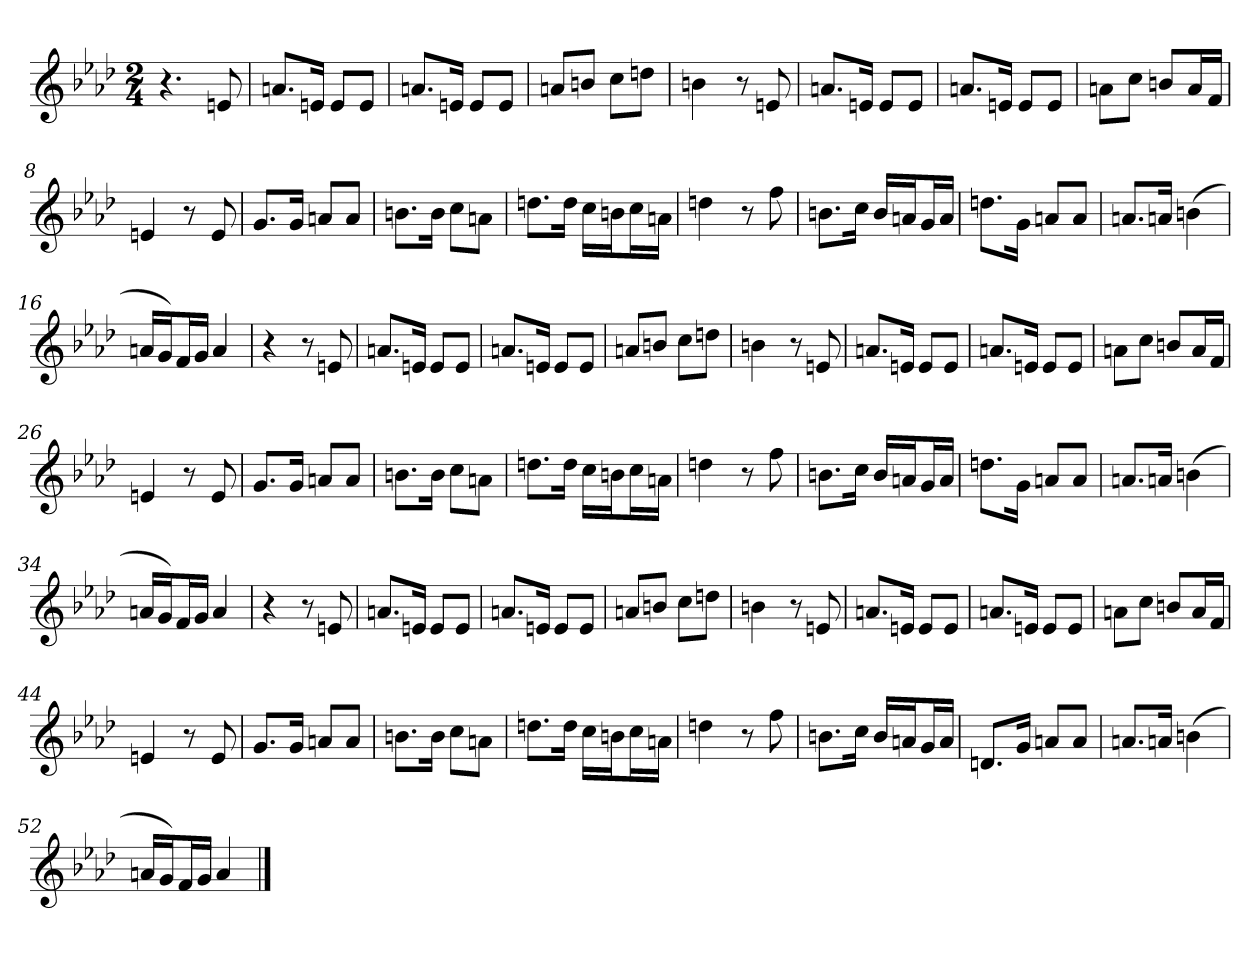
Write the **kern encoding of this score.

**kern
*part1
*staff1
*clefG2
*k[b-e-a-d-]
*M2/4
=
4.r
8en
=1
8.an/L
16en/Jk
8e/L
8e/J
=2
8.an/L
16en/Jk
8e/L
8e/J
=3
8an/L
8bn/J
8cc\L
8ddn\J
=4
4bn
8r
8en
=5
8.an/L
16en/Jk
8e/L
8e/J
=6
8.an/L
16en/Jk
8e/L
8e/J
=7
8an\L
8cc\J
8bn/L
16a/L
16f/JJ
=8
4en
8r
8e
=9
8.g/L
16g/Jk
8an/L
8a/J
=10
8.bn\L
16b\Jk
8cc\L
8an\J
=11
8.ddn\L
16dd\Jk
16cc\LL
16bn\J
16cc\L
16an\JJ
=12
4ddn
8r
8ff
=13
8.bn\L
16cc\Jk
16b/LL
16an/J
16g/L
16a/JJ
=14
8.ddn\L
16g\Jk
8an/L
8a/J
=15
8.an/L
16an/Jk
(4bn
=16
16an/LL
16g/J)
16f/L
16g/JJ
4a
=18
4r
8r
8en
=19
8.an/L
16en/Jk
8e/L
8e/J
=20
8.an/L
16en/Jk
8e/L
8e/J
=21
8an/L
8bn/J
8cc\L
8ddn\J
=22
4bn
8r
8en
=23
8.an/L
16en/Jk
8e/L
8e/J
=24
8.an/L
16en/Jk
8e/L
8e/J
=25
8an\L
8cc\J
8bn/L
16a/L
16f/JJ
=26
4en
8r
8e
=27
8.g/L
16g/Jk
8an/L
8a/J
=28
8.bn\L
16b\Jk
8cc\L
8an\J
=29
8.ddn\L
16dd\Jk
16cc\LL
16bn\J
16cc\L
16an\JJ
=30
4ddn
8r
8ff
=31
8.bn\L
16cc\Jk
16b/LL
16an/J
16g/L
16a/JJ
=32
8.ddn\L
16g\Jk
8an/L
8a/J
=33
8.an/L
16an/Jk
(4bn
=34
16an/LL
16g/J)
16f/L
16g/JJ
4a
=36
4r
8r
8en
=37
8.an/L
16en/Jk
8e/L
8e/J
=38
8.an/L
16en/Jk
8e/L
8e/J
=39
8an/L
8bn/J
8cc\L
8ddn\J
=40
4bn
8r
8en
=41
8.an/L
16en/Jk
8e/L
8e/J
=42
8.an/L
16en/Jk
8e/L
8e/J
=43
8an\L
8cc\J
8bn/L
16a/L
16f/JJ
=44
4en
8r
8e
=45
8.g/L
16g/Jk
8an/L
8a/J
=46
8.bn\L
16b\Jk
8cc\L
8an\J
=47
8.ddn\L
16dd\Jk
16cc\LL
16bn\J
16cc\L
16an\JJ
=48
4ddn
8r
8ff
=49
8.bn\L
16cc\Jk
16b/LL
16an/J
16g/L
16a/JJ
=50
8.dn/L
16g/Jk
8an/L
8a/J
=51
8.an/L
16an/Jk
(4bn
=52
16an/LL
16g/J)
16f/L
16g/JJ
4a
==
*-
